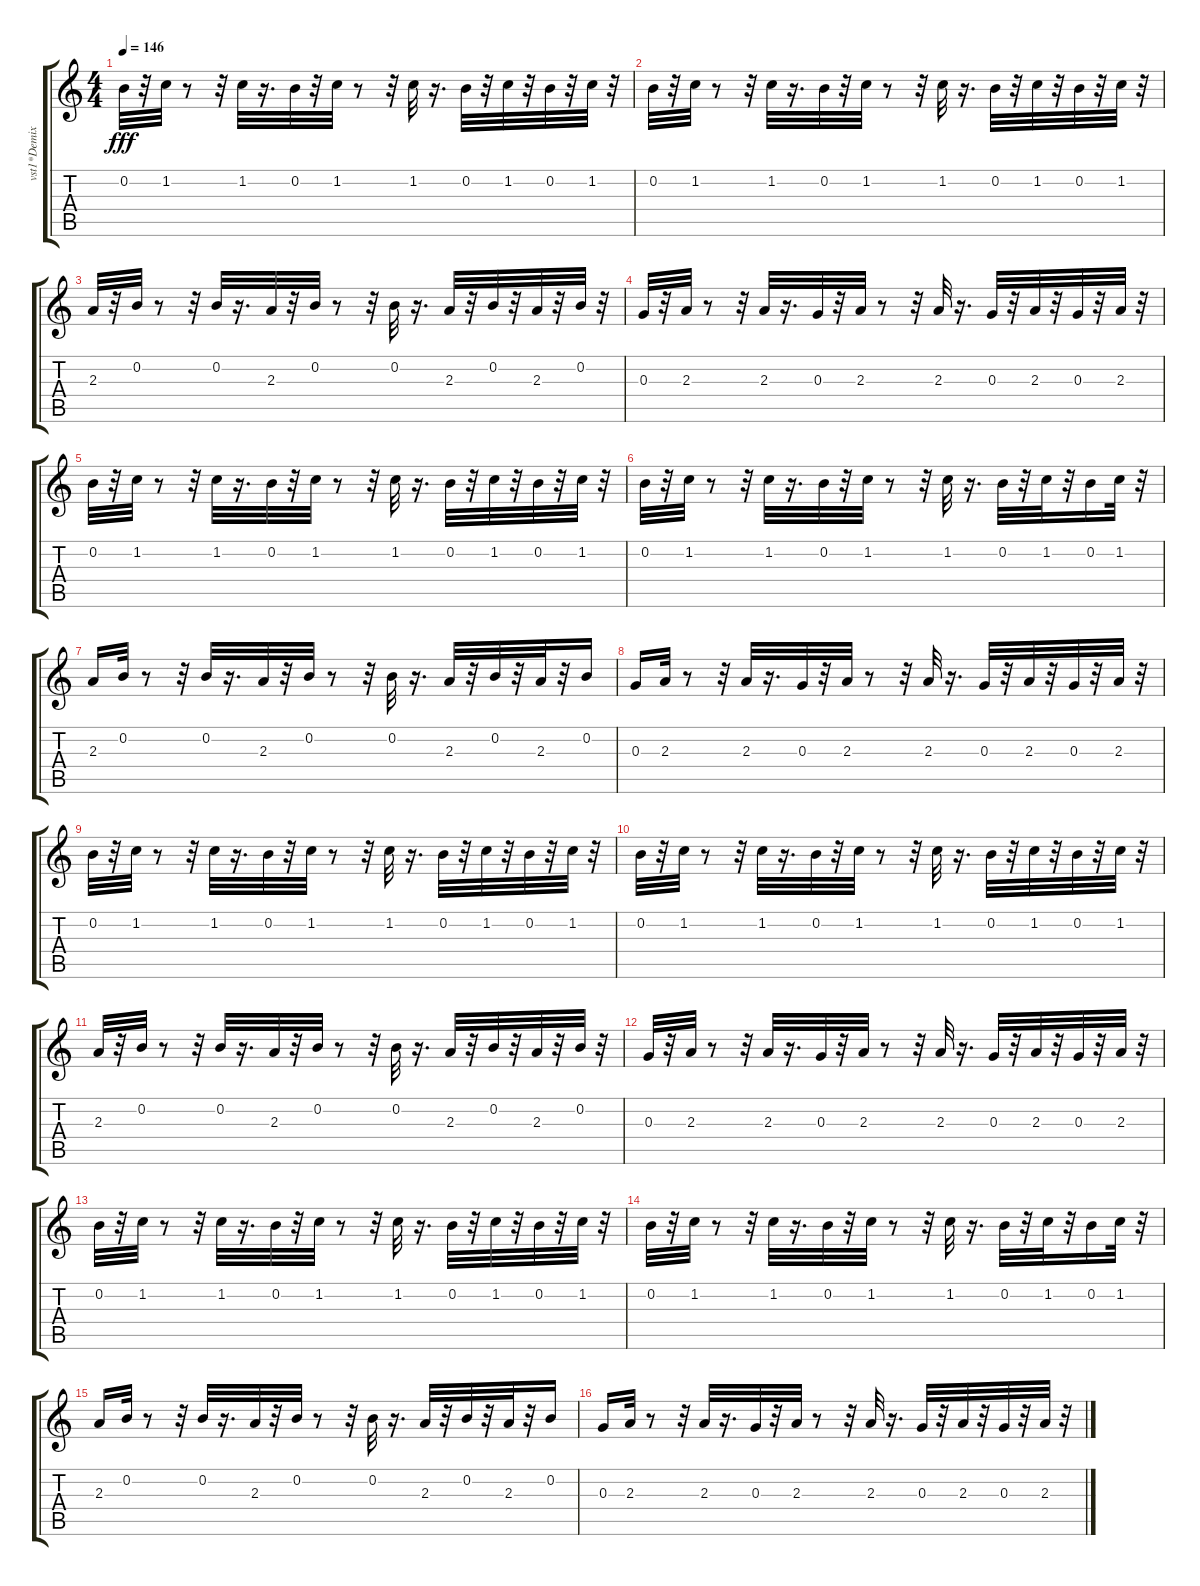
\track ("vst1*Demixed 14" "vst1*Demix") {instrument synthbass1}
\staff {score tabs}
\tuning (E4 B3 G3 D3 A2 E2) {hide}
\ts (4 4)
\tempo 146
\clef g2
\ks c
0.2.32{dy fff} r.32 1.2.32 r.8 r.32 1.2.32 r.16{d} 0.2.32 r.32 1.2.32 r.8 r.32 1.2.32 r.16{d} 0.2.32 r.32 1.2.32 r.32 0.2.32 r.32 1.2.32 r.32 |
0.2.32 r.32 1.2.32 r.8 r.32 1.2.32 r.16{d} 0.2.32 r.32 1.2.32 r.8 r.32 1.2.32 r.16{d} 0.2.32 r.32 1.2.32 r.32 0.2.32 r.32 1.2.32 r.32 |
2.3.32 r.32 0.2.32 r.8 r.32 0.2.32 r.16{d} 2.3.32 r.32 0.2.32 r.8 r.32 0.2.32 r.16{d} 2.3.32 r.32 0.2.32 r.32 2.3.32 r.32 0.2.32 r.32 |
0.3.32 r.32 2.3.32 r.8 r.32 2.3.32 r.16{d} 0.3.32 r.32 2.3.32 r.8 r.32 2.3.32 r.16{d} 0.3.32 r.32 2.3.32 r.32 0.3.32 r.32 2.3.32 r.32 |
0.2.32 r.32 1.2.32 r.8 r.32 1.2.32 r.16{d} 0.2.32 r.32 1.2.32 r.8 r.32 1.2.32 r.16{d} 0.2.32 r.32 1.2.32 r.32 0.2.32 r.32 1.2.32 r.32 |
0.2.32 r.32 1.2.32 r.8 r.32 1.2.32 r.16{d} 0.2.32 r.32 1.2.32 r.8 r.32 1.2.32 r.16{d} 0.2.32 r.32 1.2.32 r.32 0.2.16 1.2.32 r.32 |
2.3.16 0.2.32 r.8 r.32 0.2.32 r.16{d} 2.3.32 r.32 0.2.32 r.8 r.32 0.2.32 r.16{d} 2.3.32 r.32 0.2.32 r.32 2.3.32 r.32 0.2.16 |
0.3.16 2.3.32 r.8 r.32 2.3.32 r.16{d} 0.3.32 r.32 2.3.32 r.8 r.32 2.3.32 r.16{d} 0.3.32 r.32 2.3.32 r.32 0.3.32 r.32 2.3.32 r.32 |
0.2.32 r.32 1.2.32 r.8 r.32 1.2.32 r.16{d} 0.2.32 r.32 1.2.32 r.8 r.32 1.2.32 r.16{d} 0.2.32 r.32 1.2.32 r.32 0.2.32 r.32 1.2.32 r.32 |
0.2.32 r.32 1.2.32 r.8 r.32 1.2.32 r.16{d} 0.2.32 r.32 1.2.32 r.8 r.32 1.2.32 r.16{d} 0.2.32 r.32 1.2.32 r.32 0.2.32 r.32 1.2.32 r.32 |
2.3.32 r.32 0.2.32 r.8 r.32 0.2.32 r.16{d} 2.3.32 r.32 0.2.32 r.8 r.32 0.2.32 r.16{d} 2.3.32 r.32 0.2.32 r.32 2.3.32 r.32 0.2.32 r.32 |
0.3.32 r.32 2.3.32 r.8 r.32 2.3.32 r.16{d} 0.3.32 r.32 2.3.32 r.8 r.32 2.3.32 r.16{d} 0.3.32 r.32 2.3.32 r.32 0.3.32 r.32 2.3.32 r.32 |
0.2.32 r.32 1.2.32 r.8 r.32 1.2.32 r.16{d} 0.2.32 r.32 1.2.32 r.8 r.32 1.2.32 r.16{d} 0.2.32 r.32 1.2.32 r.32 0.2.32 r.32 1.2.32 r.32 |
0.2.32 r.32 1.2.32 r.8 r.32 1.2.32 r.16{d} 0.2.32 r.32 1.2.32 r.8 r.32 1.2.32 r.16{d} 0.2.32 r.32 1.2.32 r.32 0.2.16 1.2.32 r.32 |
2.3.16 0.2.32 r.8 r.32 0.2.32 r.16{d} 2.3.32 r.32 0.2.32 r.8 r.32 0.2.32 r.16{d} 2.3.32 r.32 0.2.32 r.32 2.3.32 r.32 0.2.16 |
0.3.16 2.3.32 r.8 r.32 2.3.32 r.16{d} 0.3.32 r.32 2.3.32 r.8 r.32 2.3.32 r.16{d} 0.3.32 r.32 2.3.32 r.32 0.3.32 r.32 2.3.32 r.32
